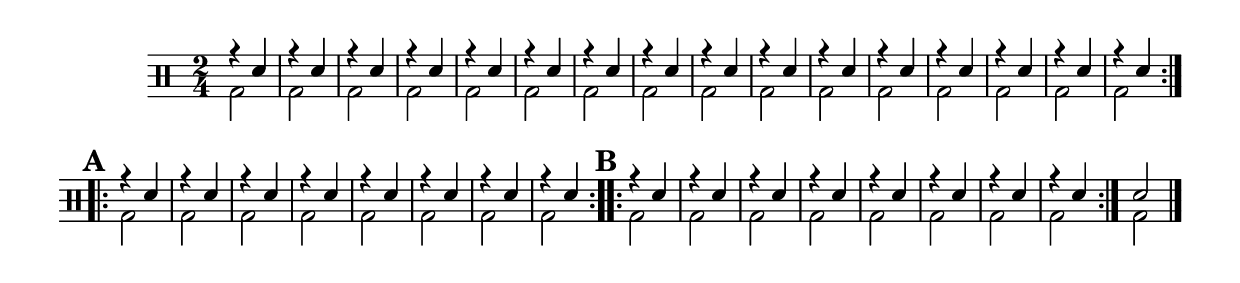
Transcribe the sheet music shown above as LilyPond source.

%-*- coding: utf-8 -*-

\version "2.14.2"

                                %\header {title = "aquecendo e divertindo-se com 6 notas"}

\drums {

  \override Staff.TimeSignature #'style = #'()
  \time 2/4 

  \override Score.BarNumber #'transparent = ##t
                                %\override Score.RehearsalMark #'font-family = #'
  \override Score.RehearsalMark #'font-size = #2

  \context DrumVoice = "1" { }
  \context DrumVoice = "2" { }

  <<
    {
      \repeat volta 2 {
        r4 sn r sn r sn r sn
        r4 sn r sn r sn r sn
        r4 sn r sn r sn r sn
        r4 sn r sn r sn r sn
      }

      \repeat volta 2 {
        \mark \default
        r4 sn r sn r sn r sn
        r4 sn r sn r sn r sn

      }

      \repeat volta 2 {
        \mark \default
        r4 sn r sn r sn r sn
        r4 sn r sn r sn r sn
      }


      sn2 


      \bar "|."

      
    }

    \\

    {

      bd2 bd bd bd bd bd bd bd
      bd2 bd bd bd bd bd bd bd


      \repeat volta 2 {

        bd2 bd bd bd bd bd bd bd

      }

      \repeat volta 2 {

        bd2 bd bd bd bd bd bd bd
      }

      bd2


    }
  >>


}


